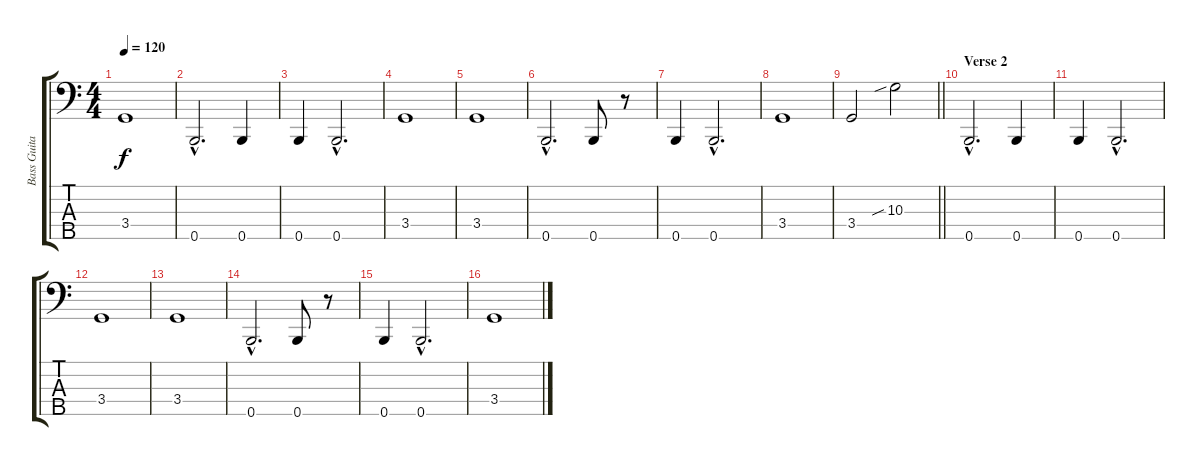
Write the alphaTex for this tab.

\track ("Bass Guitar" "Bass Guita") {instrument electricbasspick}
\staff {score tabs}
\tuning (G2 D2 A1 E1 B0) {hide}
\ts (4 4)
\tempo 120
\clef f4
\ks c
3.4.1{dy f} |
0.5{hac}.2{d} 0.5.4 |
0.5.4 0.5{hac}.2{d} |
3.4.1 |
3.4.1 |
0.5{hac}.2{d} 0.5.8 r.8 |
0.5.4 0.5{hac}.2{d} |
3.4.1 |
\barLineRight lightlight
3.4.2 10.3{sib}.2 |
\section ("" "Verse 2")
0.5{hac}.2{d} 0.5.4 |
0.5.4 0.5{hac}.2{d} |
3.4.1 |
3.4.1 |
0.5{hac}.2{d} 0.5.8 r.8 |
0.5.4 0.5{hac}.2{d} |
3.4.1
